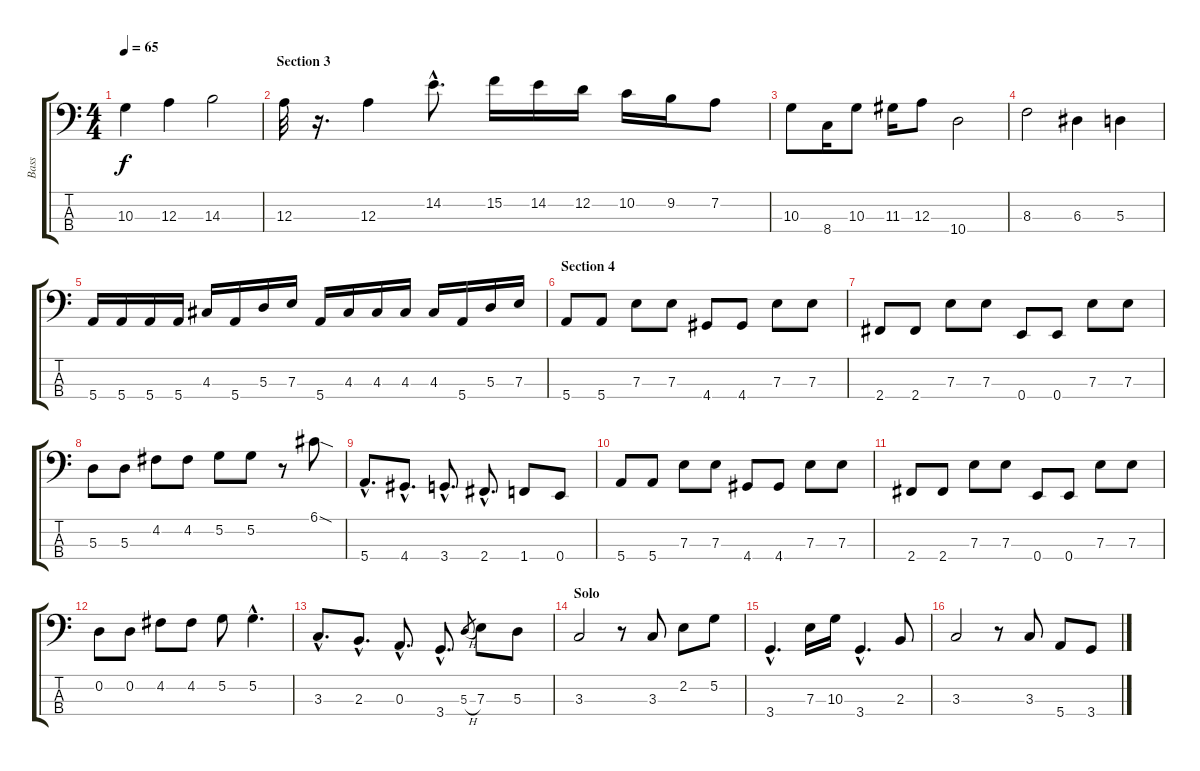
\track ("Bass" "Bass") {instrument electricbasspick}
\staff {score tabs}
\tuning (G2 D2 A1 E1) {hide}
\ts (4 4)
\tempo 65
\clef f4
\ks c
10.3.4{dy f} 12.3.4 14.3.2 |
\section ("" "Section 3")
12.3.32 r.16{d} 12.3.4 14.2{hac}.8{d} 15.2.16 14.2.16 12.2.16 10.2.16 9.2.16 7.2.8 |
10.3.8 8.4.16 10.3.8 11.3.16 12.3.8 10.4.2 |
8.3.2 6.3.4 5.3.4 |
5.4.16 5.4.16 5.4.16 5.4.16 4.3.16 5.4.16 5.3.16 7.3.16 5.4.16 4.3.16 4.3.16 4.3.16 4.3.16 5.4.16 5.3.16 7.3.16 |
\section ("" "Section 4")
5.4.8 5.4.8 7.3.8 7.3.8 4.4.8 4.4.8 7.3.8 7.3.8 |
2.4.8 2.4.8 7.3.8 7.3.8 0.4.8 0.4.8 7.3.8 7.3.8 |
5.3.8 5.3.8 4.2.8 4.2.8 5.2.8 5.2.8 r.8 6.1{sod}.8 |
5.4{hac}.8{d} 4.4{hac}.8{d} 3.4{hac}.8{d} 2.4{hac}.8{d} 1.4.8 0.4.8 |
5.4.8 5.4.8 7.3.8 7.3.8 4.4.8 4.4.8 7.3.8 7.3.8 |
2.4.8 2.4.8 7.3.8 7.3.8 0.4.8 0.4.8 7.3.8 7.3.8 |
0.2.8 0.2.8 4.2.8 4.2.8 5.2.8 5.2{hac}.4{d} |
3.3{hac}.8{d} 2.3{hac}.8{d} 0.3{hac}.8{d} 3.4{hac}.8{d} 5.3{h}.8{gr} 7.3.8 5.3.8 |
\section ("" "Solo")
3.3.2 r.8 3.3.8 2.2.8 5.2.8 |
3.4{hac}.4{d} 7.3.16 10.3.16 3.4{hac}.4{d} 2.3.8 |
3.3.2 r.8 3.3.8 5.4.8 3.4.8
